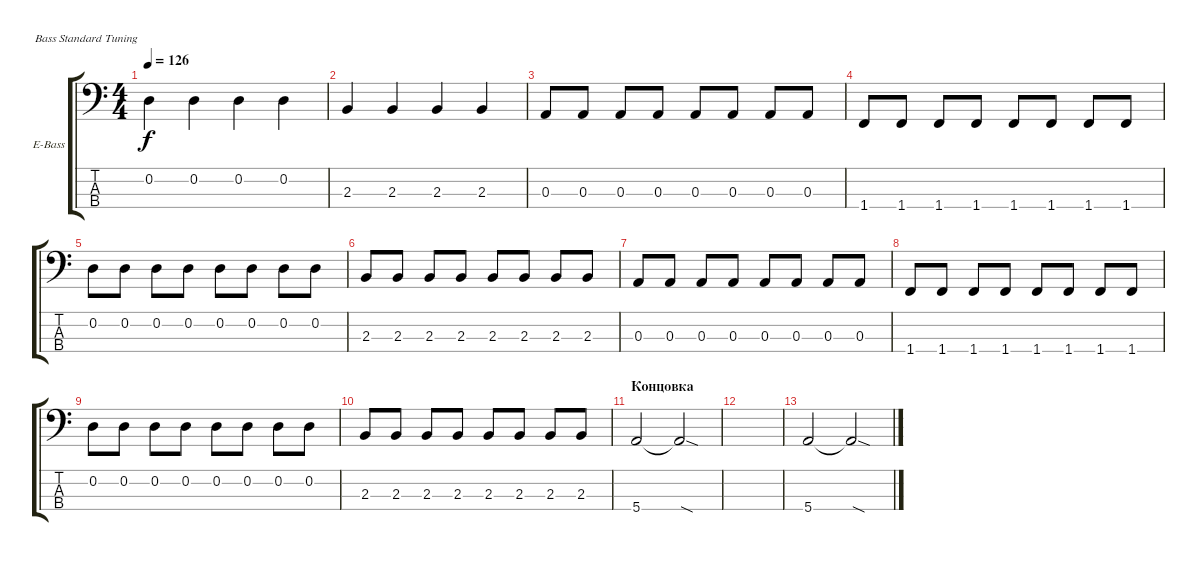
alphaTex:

\defaultSystemsLayout 4
\bracketExtendMode groupsimilarinstruments
\firstSystemTrackNameOrientation horizontal
\otherSystemsTrackNameOrientation horizontal
\track ("А. Андреев" "E-Bass") {instrument electricbassfinger}
\staff {score tabs}
\tuning (G2 D2 A1 E1)
\ts (4 4)
\tempo 126
\clef f4
\ks c
0.2.4{dy f} 0.2.4 0.2.4 0.2.4 |
2.3.4 2.3.4 2.3.4 2.3.4 |
0.3.8 0.3.8 0.3.8 0.3.8 0.3.8 0.3.8 0.3.8 0.3.8 |
1.4.8 1.4.8 1.4.8 1.4.8 1.4.8 1.4.8 1.4.8 1.4.8 |
0.2.8 0.2.8 0.2.8 0.2.8 0.2.8 0.2.8 0.2.8 0.2.8 |
2.3.8 2.3.8 2.3.8 2.3.8 2.3.8 2.3.8 2.3.8 2.3.8 |
0.3.8 0.3.8 0.3.8 0.3.8 0.3.8 0.3.8 0.3.8 0.3.8 |
1.4.8 1.4.8 1.4.8 1.4.8 1.4.8 1.4.8 1.4.8 1.4.8 |
0.2.8 0.2.8 0.2.8 0.2.8 0.2.8 0.2.8 0.2.8 0.2.8 |
2.3.8 2.3.8 2.3.8 2.3.8 2.3.8 2.3.8 2.3.8 2.3.8 |
\section ("" "Концовка")
5.4.2 5.4{sod t}.2 |
|
5.4.2 5.4{sod t}.2
